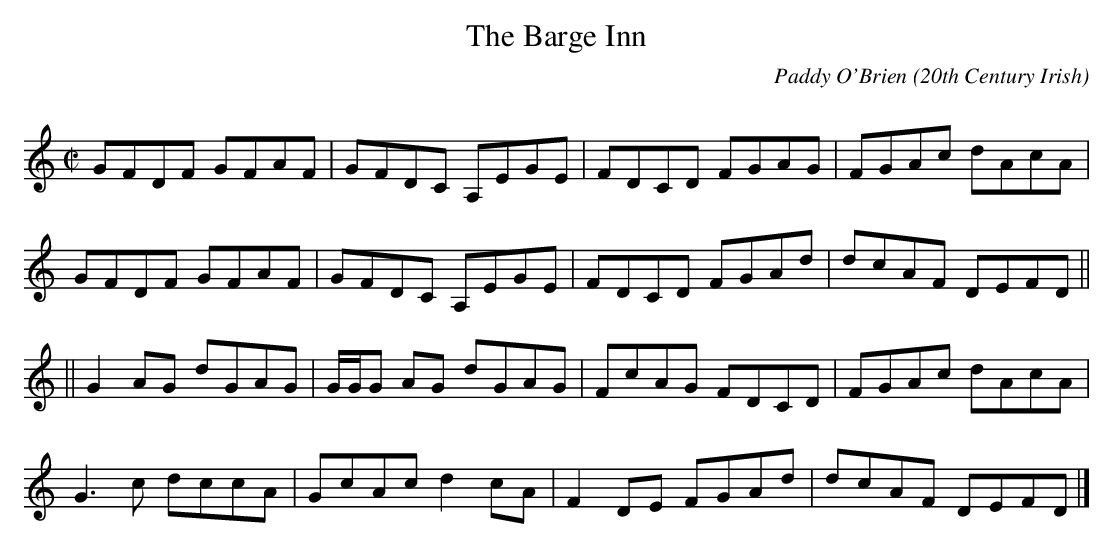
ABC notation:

X:1
T:The Barge Inn
C:Paddy O'Brien
O:20th Century Irish
Q:333
L:1/8
M:C|
K:Ddor
GFDF GFAF|GFDC A,EGE|FDCD FGAG|FGAc dAcA|
GFDF GFAF|GFDC A,EGE|FDCD FGAd|dcAF DEFD||
||G2 AG dGAG|G/G/G AG dGAG|FcAG FDCD|FGAc dAcA|
G3 c dccA|GcAc d2 cA|F2 DE FGAd|dcAF DEFD|]
